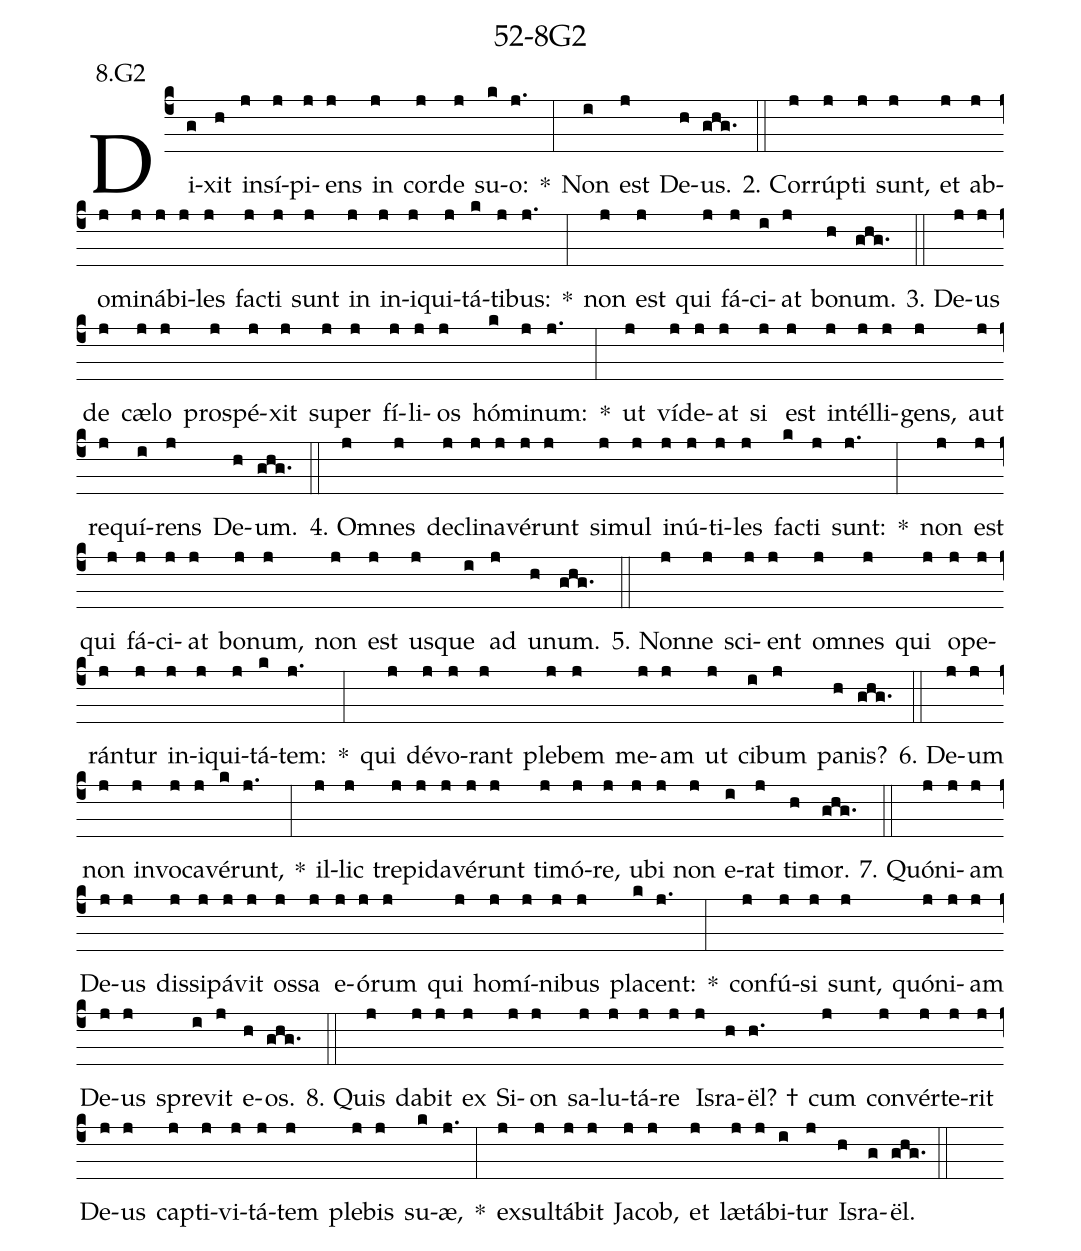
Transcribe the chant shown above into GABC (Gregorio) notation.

name: 52-8G2;
annotation: 8.G2;
%%
(c4)Di(g)xit(h) in(j)sí(j)pi(j)ens(j) in(j) cor(j)de(j) su(k)o:(j.) *(:) Non(i) est(j) De(h)us.(ghg.) (::)
2. Cor(j)rúp(j)ti(j) sunt,(j) et(j) ab(j)o(j)mi(j)ná(j)bi(j)les(j) fac(j)ti(j) sunt(j) in(j) in(j)i(j)qui(j)tá(k)ti(j)bus:(j.) *(:) non(j) est(j) qui(j) fá(j)ci(i)at(j) bo(h)num.(ghg.) (::)
3. De(j)us(j) de(j) cæ(j)lo(j) pro(j)spé(j)xit(j) su(j)per(j) fí(j)li(j)os(j) hó(k)mi(j)num:(j.) *(:) ut(j) ví(j)de(j)at(j) si(j) est(j) in(j)tél(j)li(j)gens,(j) aut(j) re(j)quí(i)rens(j) De(h)um.(ghg.) (::)
4. Om(j)nes(j) de(j)cli(j)na(j)vé(j)runt(j) si(j)mul(j) in(j)ú(j)ti(j)les(j) fac(k)ti(j) sunt:(j.) *(:) non(j) est(j) qui(j) fá(j)ci(j)at(j) bo(j)num,(j) non(j) est(j) us(j)que(i) ad(j) u(h)num.(ghg.) (::)
5. Non(j)ne(j) sci(j)ent(j) om(j)nes(j) qui(j) o(j)pe(j)rán(j)tur(j) in(j)i(j)qui(j)tá(k)tem:(j.) *(:) qui(j) dé(j)vo(j)rant(j) ple(j)bem(j) me(j)am(j) ut(j) ci(i)bum(j) pa(h)nis?(ghg.) (::)
6. De(j)um(j) non(j) in(j)vo(j)ca(j)vé(k)runt,(j.) *(:) il(j)lic(j) tre(j)pi(j)da(j)vé(j)runt(j) ti(j)mó(j)re,(j) u(j)bi(j) non(j) e(i)rat(j) ti(h)mor.(ghg.) (::)
7. Quón(j)i(j)am(j) De(j)us(j) dis(j)si(j)pá(j)vit(j) os(j)sa(j) e(j)ó(j)rum(j) qui(j) ho(j)mí(j)ni(j)bus(j) pla(k)cent:(j.) *(:) con(j)fú(j)si(j) sunt,(j) quón(j)i(j)am(j) De(j)us(j) spre(i)vit(j) e(h)os.(ghg.) (::)
8. Quis(j) da(j)bit(j) ex(j) Si(j)on(j) sa(j)lu(j)tá(j)re(j) Is(j)ra(h)ël? †(h.) cum(j) con(j)vér(j)te(j)rit(j) De(j)us(j) cap(j)ti(j)vi(j)tá(j)tem(j) ple(j)bis(j) su(k)æ,(j.) *(:) ex(j)sul(j)tá(j)bit(j) Ja(j)cob,(j) et(j) læ(j)tá(j)bi(i)tur(j) Is(h)ra(g)ël.(ghg.) (::)
